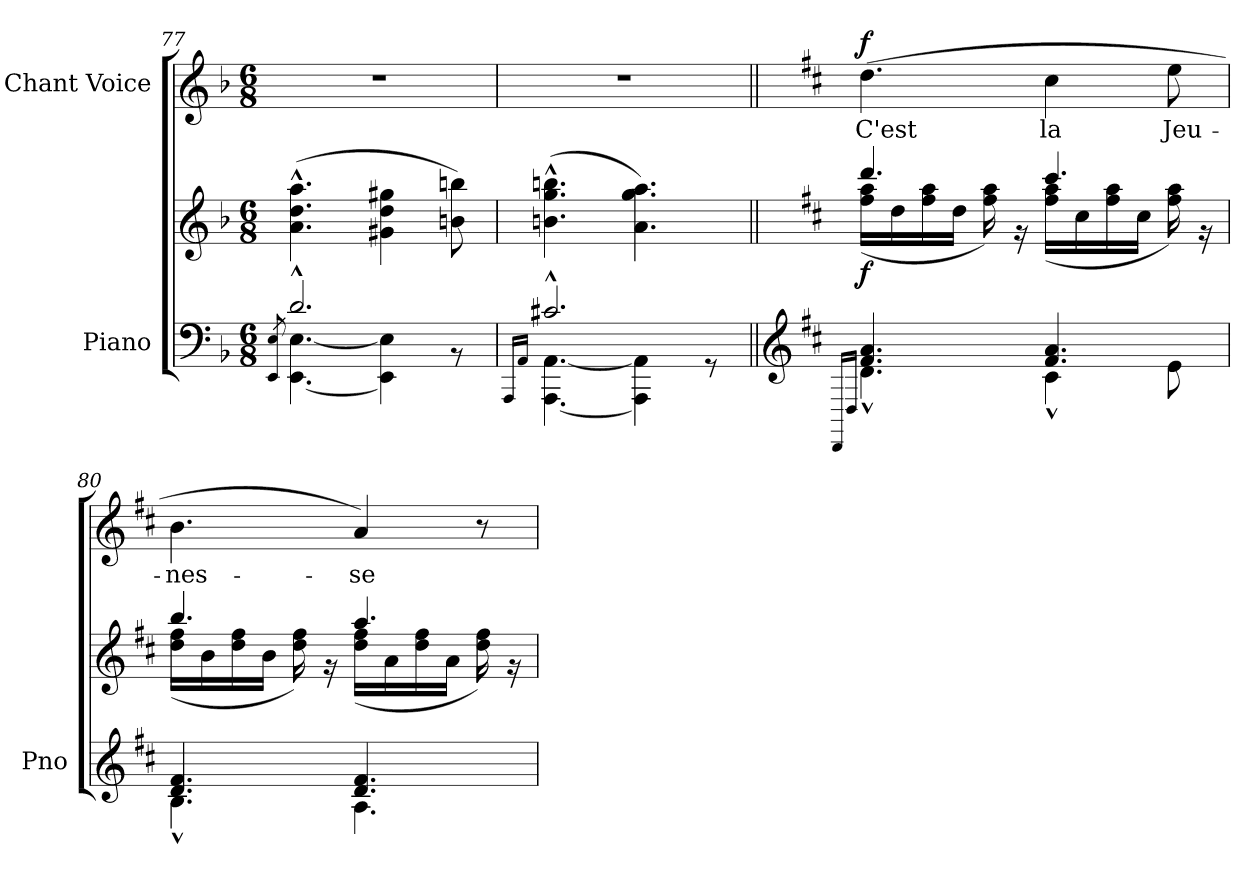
**kern	**kern	**dynam	**kern	**text	**dynam
*part2	*part2	*part2	*part1	*part1	*part1
*staff3	*staff2	*staff2/3	*staff1	*staff1	*staff1
*I"Piano	*	*	*I"Chant Voice	*	*
*I'Pno	*	*	*	*	*
*clefF4	*clefG2	*	*clefG2	*	*
*k[b-]	*k[b-]	*	*k[b-]	*	*
*M6/8	*M6/8	*	*M6/8	*	*
=77	=77	=77	=77	=77	=77
*^	*	*	*	*	*
.	8qEE/ 8qE/	.	.	.	.	.
2.d^^/	[4.EE\ [4.E\	(4.a\^^ 4.dd\^^ 4.aa\^^	.	2.r	.	.
.	4EE\] 4E\]	4g#X\ 4dd\ 4gg#X\	.	.	.	.
.	8r	8bn\ 8bbn\)	.	.	.	.
!!LO:LB:g=z
=78	=78	=78	=78	=78	=78	=78
.	16qAAA/LL	.	.	.	.	.
.	16qAA/JJ_	.	.	.	.	.
2.c#X^^/	[4.AAA\ [4.AA\	(4.bn\^^ 4.gg\^^ 4.bbn\^^	.	2.r	.	.
.	4AAA\] 4AA\]	4.a\ 4.gg\ 4.aa\)	.	.	.	.
.	8r	.	.	.	.	.
=79||	=79||	=79||	=79||	=79||	=79||	=79||
*clefG2	*	*	*	*	*	*
*k[f#c#]	*	*k[f#c#]	*	*k[f#c#]	*	*
.	16qDD/LL	.	.	.	.	.
.	16qD/JJ	.	.	.	.	.
*	*	*^	*	*	*	*
!	!	!	!	!LO:DY:b	!	!LO:LY:b	!LO:DY:a
4.f#/ 4.a/	4.d^^\	4.ddd/	(>16ff#\ 16aa\LL	f	(4.dd\	C'est	f
.	.	.	16dd\	.	.	.	.
.	.	.	16ff#\ 16aa\	.	.	.	.
.	.	.	16dd\JJ	.	.	.	.
.	.	.	16ff#\ 16aa\)	.	.	.	.
.	.	.	16r	.	.	.	.
!	!	!	!	!	!	!LO:LY:b	!
4.f#/ 4.a/	4c#^^\	4.ccc#/	(>16ff#\ 16aa\LL	.	4cc#\	la	.
.	.	.	16cc#\	.	.	.	.
.	.	.	16ff#\ 16aa\	.	.	.	.
.	.	.	16cc#\JJ	.	.	.	.
!	!	!	!	!	!	!LO:LY:b	!
.	8e\	.	16ff#\ 16aa\)	.	8ee\	Jeu-	.
.	.	.	16r	.	.	.	.
=80	=80	=80	=80	=80	=80	=80	=80
!	!	!	!	!	!	!LO:LY:b	!
4.d/ 4.f#/	4.B^^\	4.bb/	(>16dd\ 16ff#\LL	.	4.b\	-nes-	.
.	.	.	16b\	.	.	.	.
.	.	.	16dd\ 16ff#\	.	.	.	.
.	.	.	16b\JJ	.	.	.	.
.	.	.	16dd\ 16ff#\)	.	.	.	.
.	.	.	16r	.	.	.	.
!	!	!	!	!	!	!LO:LY:b	!
4.d/ 4.f#/	4.A\	4.aa/	(>16dd\ 16ff#\LL	.	4a/)	-se	.
.	.	.	16a\	.	.	.	.
.	.	.	16dd\ 16ff#\	.	.	.	.
.	.	.	16a\JJ	.	.	.	.
.	.	.	16dd\ 16ff#\)	.	8r	.	.
.	.	.	16r	.	.	.	.
*v	*v	*	*	*	*	*	*
*	*v	*v	*	*	*	*
=	=	=	=	=	=
*-	*-	*-	*-	*-	*-
